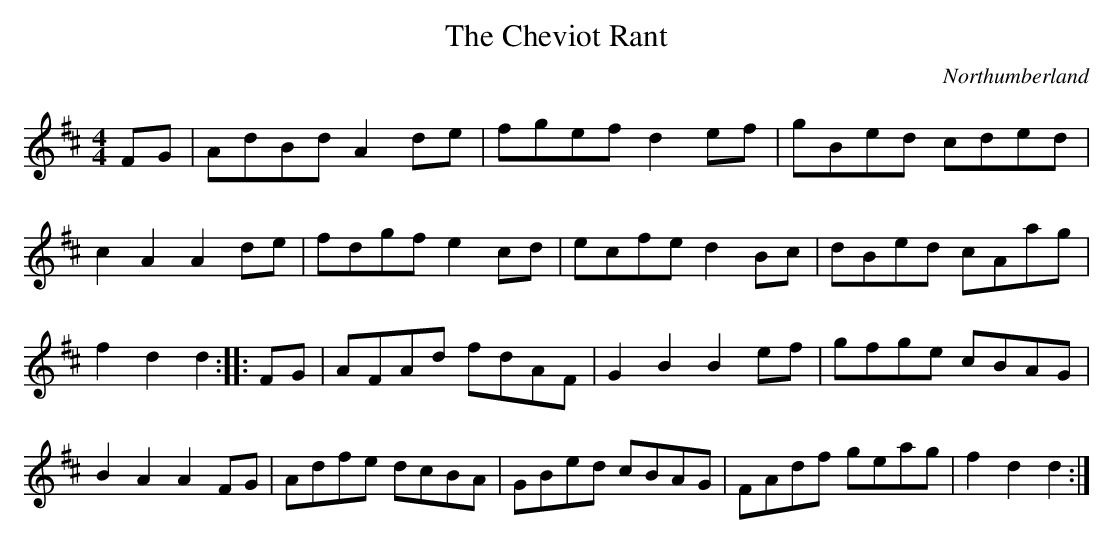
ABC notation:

X:1
T:The Cheviot Rant
L:1/8
M:4/4
O:Northumberland
K:Dmaj
FG |\
AdBd A2 de |\
fgef d2 ef |\
gBed cded |\
c2 A2 A2 de |\
fdgf e2 cd |\
ecfe d2 Bc |\
dBed cAag |\
f2 d2 d2 :: FG |\
AFAd fdAF |\
G2 B2 B2 ef |\
gfge cBAG |\
B2 A2 A2 FG |\
Adfe dcBA |\
GBed cBAG |\
FAdf geag |\
f2 d2 d2 :|
